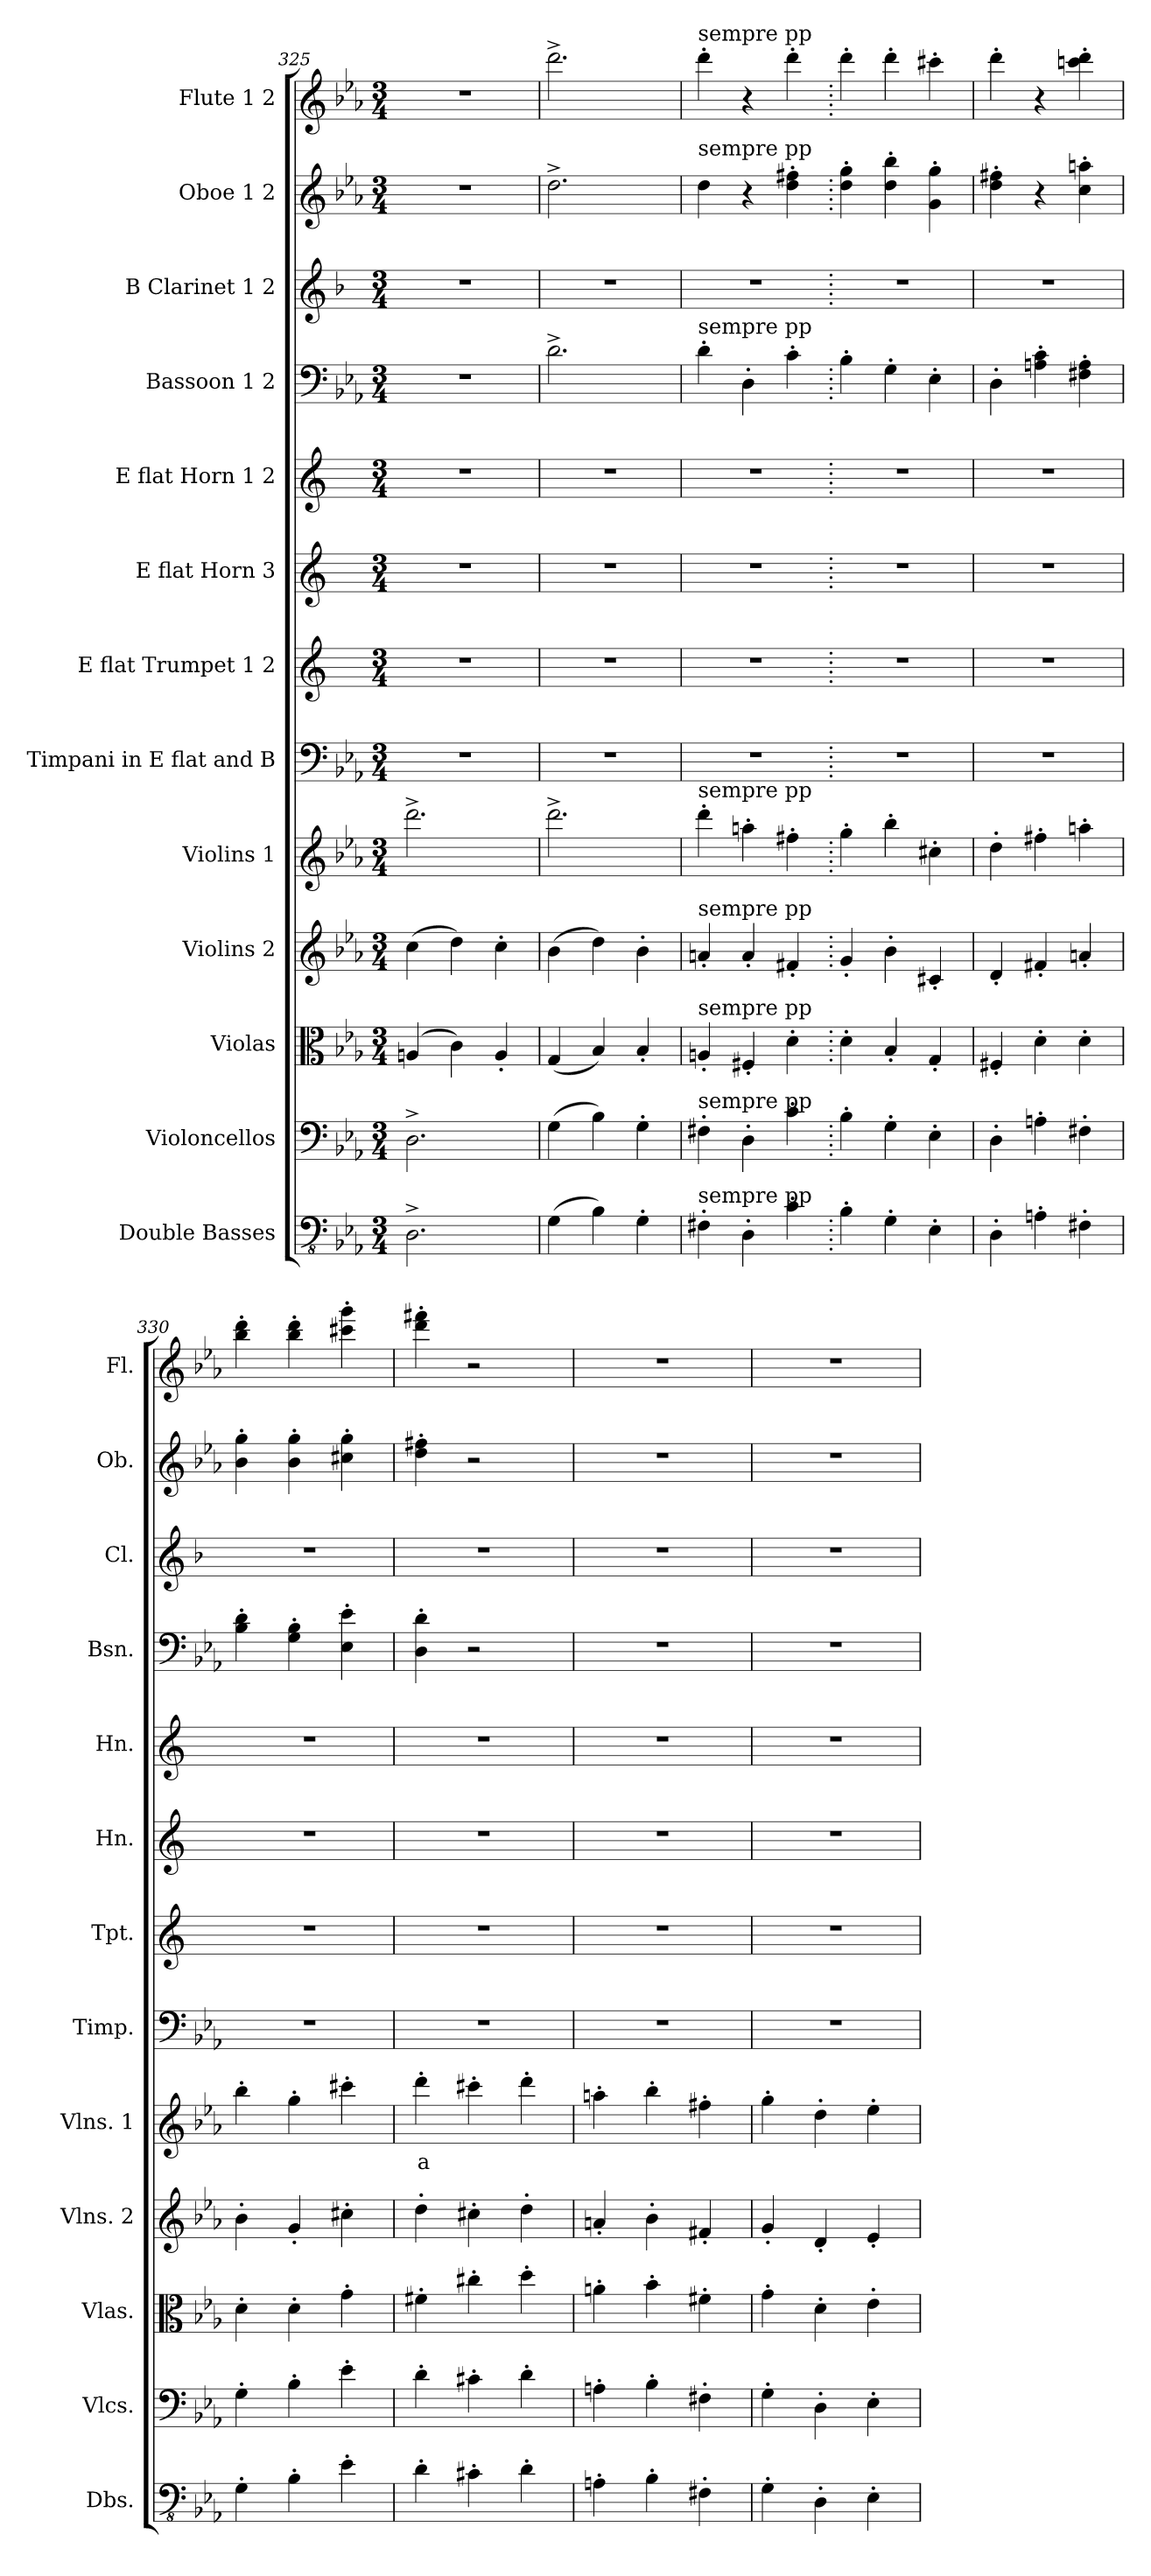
**kern	**kern	**kern	**kern	**kern	**text	**kern	**kern	**kern	**kern	**kern	**kern	**kern	**kern
*part13	*part12	*part11	*part10	*part9	*part9	*part8	*part7	*part6	*part5	*part4	*part3	*part2	*part1
*staff13	*staff12	*staff11	*staff10	*staff9	*staff9	*staff8	*staff7	*staff6	*staff5	*staff4	*staff3	*staff2	*staff1
*I"Double Basses	*I"Violoncellos	*I"Violas	*I"Violins 2	*I"Violins 1	*	*I"Timpani in E flat and B	*I"E flat Trumpet 1 2	*I"E flat Horn 3	*I"E flat Horn  1 2	*I"Bassoon 1 2	*I"B Clarinet 1 2	*I"Oboe 1 2	*I"Flute 1 2
*I'Dbs.	*I'Vlcs.	*I'Vlas.	*I'Vlns. 2	*I'Vlns. 1	*	*I'Timp.	*I'Tpt.	*I'Hn.	*I'Hn.	*I'Bsn.	*I'Cl.	*I'Ob.	*I'Fl.
*clefFv4	*clefF4	*clefC3	*clefG2	*clefG2	*	*clefF4	*clefG2	*clefG2	*clefG2	*clefF4	*clefG2	*clefG2	*clefG2
*	*	*	*	*	*	*	*ITrd-2c-3	*ITrd5c9	*ITrd5c9	*	*ITrd1c2	*	*
*k[b-e-a-]	*k[b-e-a-]	*k[b-e-a-]	*k[b-e-a-]	*k[b-e-a-]	*	*k[b-e-a-]	*k[b-e-a-]	*k[b-e-a-]	*k[b-e-a-]	*k[b-e-a-]	*k[b-e-a-]	*k[b-e-a-]	*k[b-e-a-]
*M3/4	*M3/4	*M3/4	*M3/4	*M3/4	*	*M3/4	*M3/4	*M3/4	*M3/4	*M3/4	*M3/4	*M3/4	*M3/4
=325	=325	=325	=325	=325	=325	=325	=325	=325	=325	=325	=325	=325	=325
2.DD^\	2.D^\	(>4An/	(>4cc\	2.ddd^\	.	2.r	2.r	2.r	2.r	2.r	2.r	2.r	2.r
.	.	4c\)	4dd\)	.	.	.	.	.	.	.	.	.	.
.	.	4A'/	4cc'\	.	.	.	.	.	.	.	.	.	.
=326	=326	=326	=326	=326	=326	=326	=326	=326	=326	=326	=326	=326	=326
(>4GG\	(>4G\	(<4G/	(>4b-\	2.ddd^\	.	2.r	2.r	2.r	2.r	2.d^\	2.r	2.dd^\	2.ddd^\
4BB-\)	4B-\)	4B-/)	4dd\)	.	.	.	.	.	.	.	.	.	.
4GG'\	4G'\	4B-'/	4b-'\	.	.	.	.	.	.	.	.	.	.
=327	=327	=327	=327	=327	=327	=327	=327	=327	=327	=327	=327	=327	=327
!	!	!	!	!	!	!	!	!	!	!	!	!	!LO:TX:a:t=sempre pp
!	!	!	!	!	!	!	!	!	!	!	!	!LO:TX:a:t=sempre pp	!
!	!	!	!	!	!	!	!	!	!	!LO:TX:a:t=sempre pp	!	!	!
!	!	!	!	!LO:TX:a:t=sempre pp	!	!	!	!	!	!	!	!	!
!	!	!	!LO:TX:a:t=sempre pp	!	!	!	!	!	!	!	!	!	!
!	!	!LO:TX:a:t=sempre pp	!	!	!	!	!	!	!	!	!	!	!
!	!LO:TX:a:t=sempre pp	!	!	!	!	!	!	!	!	!	!	!	!
!LO:TX:a:t=sempre pp	!	!	!	!	!	!	!	!	!	!	!	!	!
4FF#X'\	4F#X'\	4An'/	4an'/	4ddd'\	.	2.r	2.r	2.r	2.r	4d'\	2.r	4dd\	4ddd'\
4DD'\	4D'\	4F#X'/	4a'/	4aan'\	.	.	.	.	.	4D'\	.	4r	4r
4C'\	4c'\	4d'\	4f#X'/	4ff#X'\	.	.	.	.	.	4c'\	.	4dd\' 4ff#X\'	4ddd'\
=328.	=328.	=328.	=328.	=328.	=328.	=328.	=328.	=328.	=328.	=328.	=328.	=328.	=328.
4BB-'\	4B-'\	4d'\	4g'/	4gg'\	.	2.r	2.r	2.r	2.r	4B-'\	2.r	4dd\' 4gg\'	4ddd'\
4GG'\	4G'\	4B-'/	4b-'\	4bb-'\	.	.	.	.	.	4G'\	.	4dd\' 4bb-\'	4ddd'\
4EE-'\	4E-'\	4G'/	4c#X'/	4cc#X'\	.	.	.	.	.	4E-'\	.	4g\' 4gg\'	4ccc#X'\
=329	=329	=329	=329	=329	=329	=329	=329	=329	=329	=329	=329	=329	=329
4DD'\	4D'\	4F#X'/	4d'/	4dd'\	.	2.r	2.r	2.r	2.r	4D'\	2.r	4dd\' 4ff#X\'	4ddd'\
4AAn'\	4An'\	4d'\	4f#X'/	4ff#X'\	.	.	.	.	.	4An\' 4c\'	.	4r	4r
4FF#X'\	4F#X'\	4d'\	4an'/	4aan'\	.	.	.	.	.	4F#X\' 4A\'	.	4cc\' 4aan\'	4cccn\' 4ddd\'
=330	=330	=330	=330	=330	=330	=330	=330	=330	=330	=330	=330	=330	=330
4GG'\	4G'\	4d'\	4b-'\	4bb-'\	.	2.r	2.r	2.r	2.r	4B-\' 4d\'	2.r	4b-\' 4gg\'	4bb-\' 4ddd\'
4BB-'\	4B-'\	4d'\	4g'/	4gg'\	.	.	.	.	.	4G\' 4B-\'	.	4b-\' 4gg\'	4bb-\' 4ddd\'
4E-'\	4e-'\	4g'\	4cc#X'\	4ccc#X'\	.	.	.	.	.	4E-\' 4e-\'	.	4cc#X\' 4gg\'	4ccc#X\' 4ggg\'
=331	=331	=331	=331	=331	=331	=331	=331	=331	=331	=331	=331	=331	=331
4D'\	4d'\	4f#X'\	4dd'\	4ddd'\	a	2.r	2.r	2.r	2.r	4D\' 4d\'	2.r	4dd\' 4ff#X\'	4ddd\' 4fff#X\'
4C#X'\	4c#X'\	4cc#X'\	4cc#X'\	4ccc#X'\	.	.	.	.	.	2r	.	2r	2r
4D'\	4d'\	4dd'\	4dd'\	4ddd'\	.	.	.	.	.	.	.	.	.
=332	=332	=332	=332	=332	=332	=332	=332	=332	=332	=332	=332	=332	=332
4AAn'\	4An'\	4an'\	4an'/	4aan'\	.	2.r	2.r	2.r	2.r	2.r	2.r	2.r	2.r
4BB-'\	4B-'\	4b-'\	4b-'\	4bb-'\	.	.	.	.	.	.	.	.	.
4FF#X'\	4F#X'\	4f#X'\	4f#X'/	4ff#X'\	.	.	.	.	.	.	.	.	.
=333	=333	=333	=333	=333	=333	=333	=333	=333	=333	=333	=333	=333	=333
4GG'\	4G'\	4g'\	4g'/	4gg'\	.	2.r	2.r	2.r	2.r	2.r	2.r	2.r	2.r
4DD'\	4D'\	4d'\	4d'/	4dd'\	.	.	.	.	.	.	.	.	.
4EE-'\	4E-'\	4e-'\	4e-'/	4ee-'\	.	.	.	.	.	.	.	.	.
=	=	=	=	=	=	=	=	=	=	=	=	=	=
*-	*-	*-	*-	*-	*-	*-	*-	*-	*-	*-	*-	*-	*-
